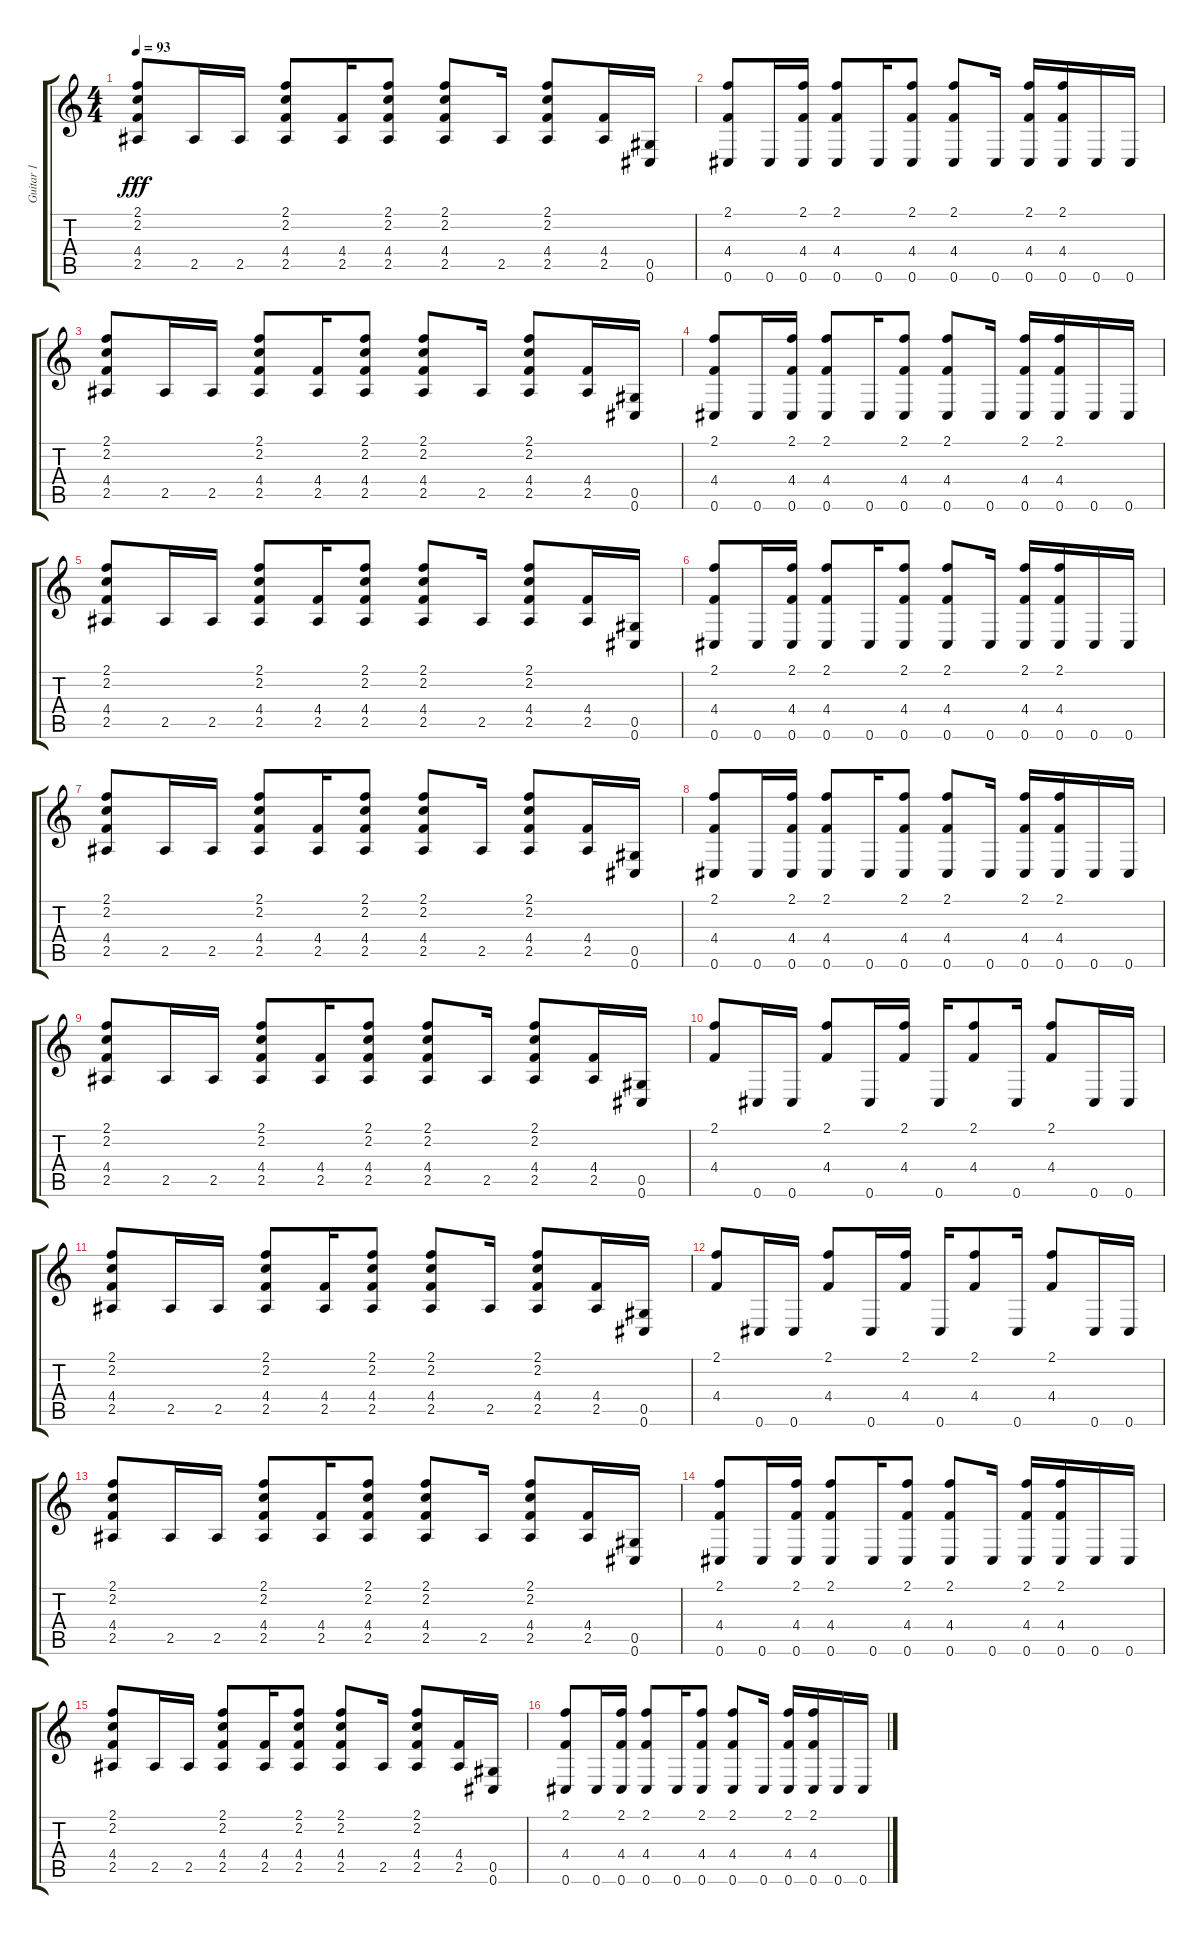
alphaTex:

\track ("Guitar 1" "Guitar 1") {instrument distortionguitar}
\staff {score tabs}
\tuning (Eb4 Bb3 Gb3 Db3 Ab2 Db2) {hide}
\ts (4 4)
\tempo 93
\clef g2
\ks c
(2.1 2.2 4.4 2.5).8{dy fff} 2.5.16 2.5.16 (2.1 2.2 4.4 2.5).8 (4.4 2.5).16 (2.1 2.2 4.4 2.5).8 (2.1 2.2 4.4 2.5).8 2.5.16 (2.1 2.2 4.4 2.5).8 (4.4 2.5).16 (0.5 0.6).16 |
(2.1 4.4 0.6).8 0.6.16 (2.1 4.4 0.6).16 (2.1 4.4 0.6).8 0.6.16 (2.1 4.4 0.6).8 (2.1 4.4 0.6).8 0.6.16 (2.1 4.4 0.6).16 (2.1 4.4 0.6).16 0.6.16 0.6.16 |
(2.1 2.2 4.4 2.5).8 2.5.16 2.5.16 (2.1 2.2 4.4 2.5).8 (4.4 2.5).16 (2.1 2.2 4.4 2.5).8 (2.1 2.2 4.4 2.5).8 2.5.16 (2.1 2.2 4.4 2.5).8 (4.4 2.5).16 (0.5 0.6).16 |
(2.1 4.4 0.6).8 0.6.16 (2.1 4.4 0.6).16 (2.1 4.4 0.6).8 0.6.16 (2.1 4.4 0.6).8 (2.1 4.4 0.6).8 0.6.16 (2.1 4.4 0.6).16 (2.1 4.4 0.6).16 0.6.16 0.6.16 |
(2.1 2.2 4.4 2.5).8 2.5.16 2.5.16 (2.1 2.2 4.4 2.5).8 (4.4 2.5).16 (2.1 2.2 4.4 2.5).8 (2.1 2.2 4.4 2.5).8 2.5.16 (2.1 2.2 4.4 2.5).8 (4.4 2.5).16 (0.5 0.6).16 |
(2.1 4.4 0.6).8 0.6.16 (2.1 4.4 0.6).16 (2.1 4.4 0.6).8 0.6.16 (2.1 4.4 0.6).8 (2.1 4.4 0.6).8 0.6.16 (2.1 4.4 0.6).16 (2.1 4.4 0.6).16 0.6.16 0.6.16 |
(2.1 2.2 4.4 2.5).8 2.5.16 2.5.16 (2.1 2.2 4.4 2.5).8 (4.4 2.5).16 (2.1 2.2 4.4 2.5).8 (2.1 2.2 4.4 2.5).8 2.5.16 (2.1 2.2 4.4 2.5).8 (4.4 2.5).16 (0.5 0.6).16 |
(2.1 4.4 0.6).8 0.6.16 (2.1 4.4 0.6).16 (2.1 4.4 0.6).8 0.6.16 (2.1 4.4 0.6).8 (2.1 4.4 0.6).8 0.6.16 (2.1 4.4 0.6).16 (2.1 4.4 0.6).16 0.6.16 0.6.16 |
(2.1 2.2 4.4 2.5).8 2.5.16 2.5.16 (2.1 2.2 4.4 2.5).8 (4.4 2.5).16 (2.1 2.2 4.4 2.5).8 (2.1 2.2 4.4 2.5).8 2.5.16 (2.1 2.2 4.4 2.5).8 (4.4 2.5).16 (0.5 0.6).16 |
(2.1 4.4).8 0.6.16 0.6.16 (2.1 4.4).8 0.6.16 (2.1 4.4).16 0.6.16 (2.1 4.4).8 0.6.16 (2.1 4.4).8 0.6.16 0.6.16 |
(2.1 2.2 4.4 2.5).8 2.5.16 2.5.16 (2.1 2.2 4.4 2.5).8 (4.4 2.5).16 (2.1 2.2 4.4 2.5).8 (2.1 2.2 4.4 2.5).8 2.5.16 (2.1 2.2 4.4 2.5).8 (4.4 2.5).16 (0.5 0.6).16 |
(2.1 4.4).8 0.6.16 0.6.16 (2.1 4.4).8 0.6.16 (2.1 4.4).16 0.6.16 (2.1 4.4).8 0.6.16 (2.1 4.4).8 0.6.16 0.6.16 |
(2.1 2.2 4.4 2.5).8 2.5.16 2.5.16 (2.1 2.2 4.4 2.5).8 (4.4 2.5).16 (2.1 2.2 4.4 2.5).8 (2.1 2.2 4.4 2.5).8 2.5.16 (2.1 2.2 4.4 2.5).8 (4.4 2.5).16 (0.5 0.6).16 |
(2.1 4.4 0.6).8 0.6.16 (2.1 4.4 0.6).16 (2.1 4.4 0.6).8 0.6.16 (2.1 4.4 0.6).8 (2.1 4.4 0.6).8 0.6.16 (2.1 4.4 0.6).16 (2.1 4.4 0.6).16 0.6.16 0.6.16 |
(2.1 2.2 4.4 2.5).8 2.5.16 2.5.16 (2.1 2.2 4.4 2.5).8 (4.4 2.5).16 (2.1 2.2 4.4 2.5).8 (2.1 2.2 4.4 2.5).8 2.5.16 (2.1 2.2 4.4 2.5).8 (4.4 2.5).16 (0.5 0.6).16 |
(2.1 4.4 0.6).8 0.6.16 (2.1 4.4 0.6).16 (2.1 4.4 0.6).8 0.6.16 (2.1 4.4 0.6).8 (2.1 4.4 0.6).8 0.6.16 (2.1 4.4 0.6).16 (2.1 4.4 0.6).16 0.6.16 0.6.16
